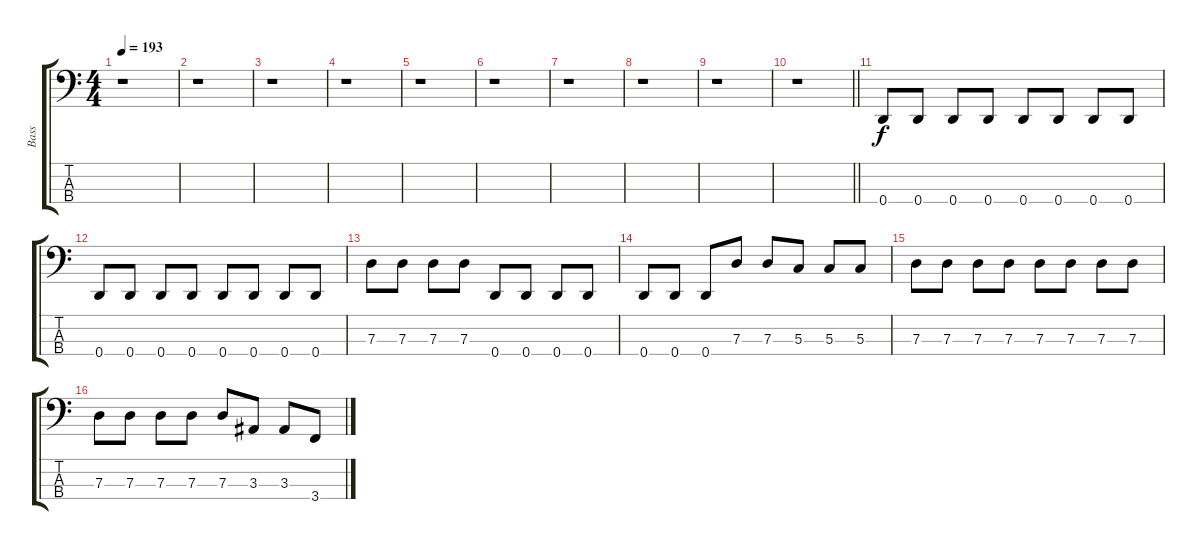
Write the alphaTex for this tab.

\track ("Bass" "Bass") {instrument electricbasspick}
\staff {score tabs}
\tuning (F2 C2 G1 D1) {hide}
\ts (4 4)
\tempo 193
\clef f4
\ks c
r.1{dy f instrument electricbasspick} |
r.1 |
r.1 |
r.1 |
r.1 |
r.1 |
r.1 |
r.1 |
r.1 |
\barLineRight lightlight
r.1 |
0.4.8 0.4.8 0.4.8 0.4.8 0.4.8 0.4.8 0.4.8 0.4.8 |
0.4.8 0.4.8 0.4.8 0.4.8 0.4.8 0.4.8 0.4.8 0.4.8 |
7.3.8 7.3.8 7.3.8 7.3.8 0.4.8 0.4.8 0.4.8 0.4.8 |
0.4.8 0.4.8 0.4.8 7.3.8 7.3.8 5.3.8 5.3.8 5.3.8 |
7.3.8 7.3.8 7.3.8 7.3.8 7.3.8 7.3.8 7.3.8 7.3.8 |
7.3.8 7.3.8 7.3.8 7.3.8 7.3.8 3.3.8 3.3.8 3.4.8
